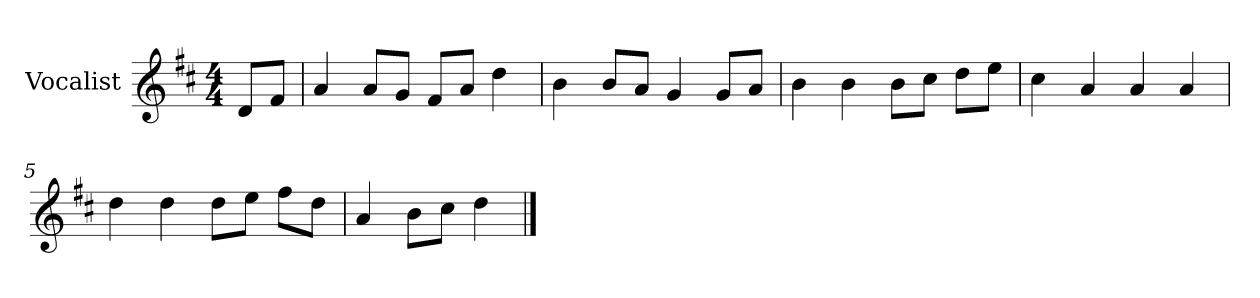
**kern
*part1
*staff1
*I"Vocalist
*k[f#c#]
*D:
*M4/4
=
8dL
8f#J
=1
4a
8aL
8gJ
8f#L
8aJ
4dd
=2
4b
8bL
8aJ
4g
8gL
8aJ
=3
4b
4b
8bL
8cc#J
8ddL
8eeJ
=4
4cc#
4a
4a
4a
=5
4dd
4dd
8ddL
8eeJ
8ff#L
8ddJ
=6
4a
8bL
8cc#J
4dd
==
*-
